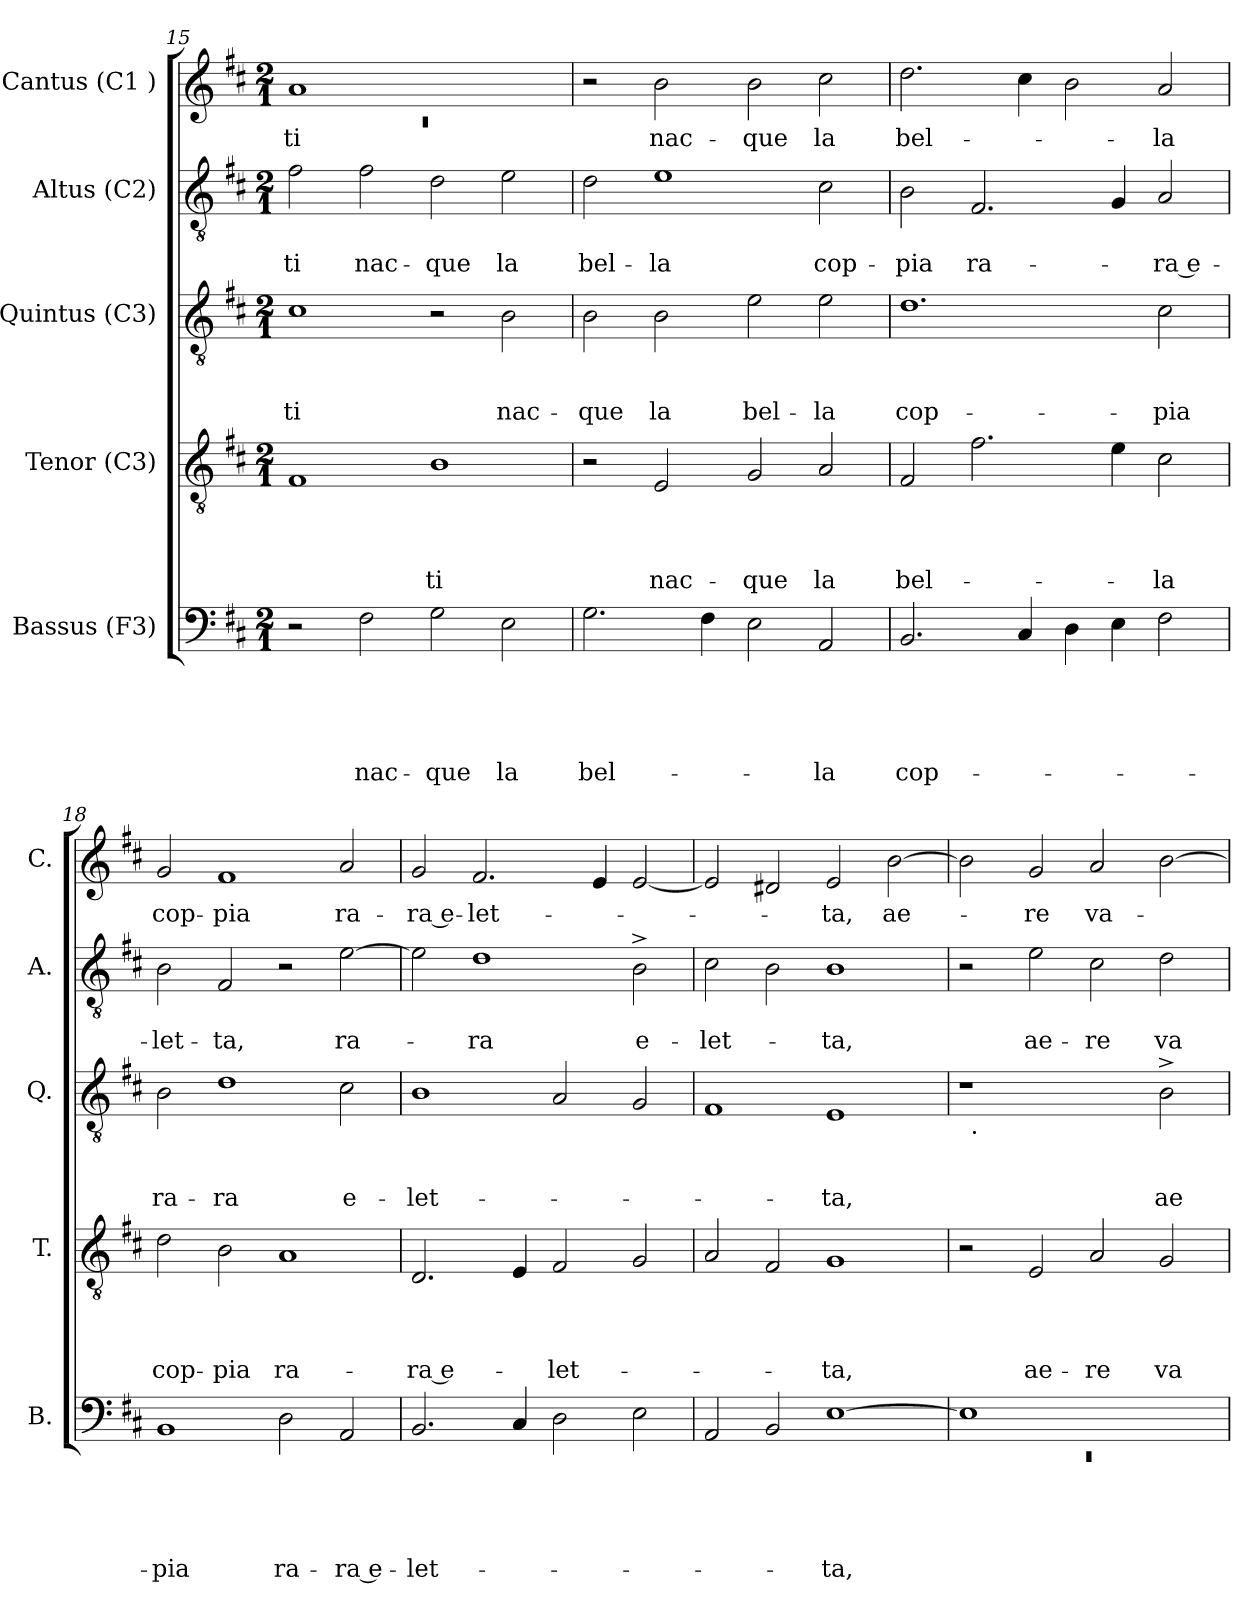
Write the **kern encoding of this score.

**kern	**text	**text	**text	**text	**text	**kern	**text	**text	**text	**text	**kern	**text	**text	**text	**kern	**text	**text	**kern	**text
*part5	*part5	*part5	*part5	*part5	*part5	*part4	*part4	*part4	*part4	*part4	*part3	*part3	*part3	*part3	*part2	*part2	*part2	*part1	*part1
*staff5	*staff5	*staff5	*staff5	*staff5	*staff5	*staff4	*staff4	*staff4	*staff4	*staff4	*staff3	*staff3	*staff3	*staff3	*staff2	*staff2	*staff2	*staff1	*staff1
*I"Bassus (F3)	*	*	*	*	*	*I"Tenor (C3)	*	*	*	*	*I"Quintus (C3)	*	*	*	*I"Altus (C2)	*	*	*I"Cantus (C1 )	*
*I'B.	*	*	*	*	*	*I'T.	*	*	*	*	*I'Q.	*	*	*	*I'A.	*	*	*I'C.	*
*clefF4	*	*	*	*	*	*clefGv2	*	*	*	*	*clefGv2	*	*	*	*clefGv2	*	*	*clefG2	*
*k[f#c#]	*	*	*	*	*	*k[f#c#]	*	*	*	*	*k[f#c#]	*	*	*	*k[f#c#]	*	*	*k[f#c#]	*
*D:	*	*	*	*	*	*D:	*	*	*	*	*D:	*	*	*	*D:	*	*	*D:	*
*M2/1	*	*	*	*	*	*M2/1	*	*	*	*	*M2/1	*	*	*	*M2/1	*	*	*M2/1	*
=15	=15	=15	=15	=15	=15	=15	=15	=15	=15	=15	=15	=15	=15	=15	=15	=15	=15	=15	=15
*	*	*	*	*	*	*	*	*	*	*	*	*	*	*	*	*	*	*^	*
!	!	!	!	!	!	!	!	!	!	!	!	!	!	!LO:LY:b	!	!	!LO:LY:b	!	!LO:N:vis=1	!LO:LY:b
2r	.	.	.	.	.	1F#	.	.	.	.	1c#	.	.	-ti	2f#\	.	-ti	1a	0rc	-ti
!	!	!	!	!	!LO:LY:b	!	!	!	!	!	!	!	!	!	!	!	!LO:LY:b	!	!	!
2F#\	.	.	.	.	nac-	.	.	.	.	.	.	.	.	.	2f#\	.	nac-	.	.	.
!	!	!	!	!	!LO:LY:b	!	!	!	!	!LO:LY:b	!	!	!	!	!	!	!LO:LY:b	!	!	!
2G\	.	.	.	.	-que	1B	.	.	.	-ti	2r	.	.	.	2d\	.	-que	1ryy	.	.
!	!	!	!	!	!LO:LY:b	!	!	!	!	!	!	!	!	!LO:LY:b	!	!	!LO:LY:b	!	!	!
2E\	.	.	.	.	la	.	.	.	.	.	2B\	.	.	nac-	2e\	.	la	.	.	.
*	*	*	*	*	*	*	*	*	*	*	*	*	*	*	*	*	*	*v	*v	*
=16	=16	=16	=16	=16	=16	=16	=16	=16	=16	=16	=16	=16	=16	=16	=16	=16	=16	=16	=16
!	!	!	!	!	!LO:LY:b	!	!	!	!	!	!	!	!	!LO:LY:b	!	!	!LO:LY:b	!	!
2.G\	.	.	.	.	bel-	2r	.	.	.	.	2B\	.	.	-que	2d\	.	bel-	2r	.
!	!	!	!	!	!	!	!	!	!	!LO:LY:b	!	!	!	!LO:LY:b	!	!	!LO:LY:b	!	!LO:LY:b
.	.	.	.	.	.	2E/	.	.	.	nac-	2B\	.	.	la	1e	.	-la	2b\	nac-
4F#\	.	.	.	.	.	.	.	.	.	.	.	.	.	.	.	.	.	.	.
!	!	!	!	!	!	!	!	!	!	!LO:LY:b	!	!	!	!LO:LY:b	!	!	!	!	!LO:LY:b
2E\	.	.	.	.	.	2G/	.	.	.	-que	2e\	.	.	bel-	.	.	.	2b\	-que
!	!	!	!	!	!LO:LY:b	!	!	!	!	!LO:LY:b	!	!	!	!LO:LY:b	!	!	!LO:LY:b	!	!LO:LY:b
2AA/	.	.	.	.	-la	2A/	.	.	.	la	2e\	.	.	-la	2c#\	.	cop-	2cc#\	la
!!LO:LB:g=z
=17	=17	=17	=17	=17	=17	=17	=17	=17	=17	=17	=17	=17	=17	=17	=17	=17	=17	=17	=17
!	!	!	!	!	!LO:LY:b	!	!	!	!	!LO:LY:b	!	!	!	!LO:LY:b	!	!	!LO:LY:b	!	!LO:LY:b
2.BB/	.	.	.	.	cop-	2F#/	.	.	.	bel-	1.d	.	.	cop-	2B\	.	-pia	2.dd\	bel-
!	!	!	!	!	!	!	!	!	!	!	!	!	!	!	!	!	!LO:LY:b	!	!
.	.	.	.	.	.	2.f#\	.	.	.	.	.	.	.	.	2.F#/	.	ra-	.	.
4C#/	.	.	.	.	.	.	.	.	.	.	.	.	.	.	.	.	.	4cc#\	.
4D\	.	.	.	.	.	.	.	.	.	.	.	.	.	.	.	.	.	2b\	.
4E\	.	.	.	.	.	4e\	.	.	.	.	.	.	.	.	4G/	.	.	.	.
!	!	!	!	!	!	!	!	!	!	!LO:LY:b	!	!	!	!LO:LY:b	!	!	!LO:LY:b:rj	!	!LO:LY:b
2F#\	.	.	.	.	.	2c#\	.	.	.	-la	2c#\	.	.	-pia	2A/	.	-ra e-	2a/	-la
=18	=18	=18	=18	=18	=18	=18	=18	=18	=18	=18	=18	=18	=18	=18	=18	=18	=18	=18	=18
!	!	!	!	!	!LO:LY:b	!	!	!	!	!LO:LY:b	!	!	!	!LO:LY:b	!	!	!LO:LY:b	!	!LO:LY:b
1BB	.	.	.	.	-pia	2d\	.	.	.	cop-	2B\	.	.	ra-	2B\	.	-let-	2g/	cop-
!	!	!	!	!	!	!	!	!	!	!LO:LY:b	!	!	!	!LO:LY:b	!	!	!LO:LY:b	!	!LO:LY:b
.	.	.	.	.	.	2B\	.	.	.	-pia	1d	.	.	-ra	2F#/	.	-ta,	1f#	-pia
!	!	!	!	!	!LO:LY:b	!	!	!	!	!LO:LY:b	!	!	!	!	!	!	!	!	!
2D\	.	.	.	.	ra-	1A	.	.	.	ra-	.	.	.	.	2r	.	.	.	.
!	!	!	!	!	!LO:LY:b:rj	!	!	!	!	!	!	!	!	!LO:LY:b	!	!	!LO:LY:b	!	!LO:LY:b
2AA/	.	.	.	.	-ra e-	.	.	.	.	.	2c#\	.	.	e-	[>2e\	.	ra-	2a/	ra-
=19	=19	=19	=19	=19	=19	=19	=19	=19	=19	=19	=19	=19	=19	=19	=19	=19	=19	=19	=19
!	!	!	!	!	!LO:LY:b	!	!	!	!	!LO:LY:b	!	!	!	!LO:LY:b	!	!	!	!	!LO:LY:b:rj
2.BB/	.	.	.	.	-let-	2.D/	.	.	.	-ra e-	1B	.	.	-let-	2e\]	.	.	2g/	-ra e-
!	!	!	!	!	!	!	!	!	!	!	!	!	!	!	!	!	!LO:LY:b	!	!LO:LY:b
.	.	.	.	.	.	.	.	.	.	.	.	.	.	.	1d	.	-ra	2.f#/	-let-
4C#/	.	.	.	.	.	4E/	.	.	.	.	.	.	.	.	.	.	.	.	.
!	!	!	!	!	!	!	!	!	!	!LO:LY:b	!	!	!	!	!	!	!	!	!
2D\	.	.	.	.	.	2F#/	.	.	.	-let-	2A/	.	.	.	.	.	.	.	.
.	.	.	.	.	.	.	.	.	.	.	.	.	.	.	.	.	.	4e/	.
!	!	!	!	!	!	!	!	!	!	!	!	!	!	!	!	!	!LO:LY:b	!	!
2E\	.	.	.	.	.	2G/	.	.	.	.	2G/	.	.	.	2B^>\	.	e-	[<2e/	.
=20	=20	=20	=20	=20	=20	=20	=20	=20	=20	=20	=20	=20	=20	=20	=20	=20	=20	=20	=20
!	!	!	!	!	!	!	!	!	!	!	!	!	!	!	!	!	!LO:LY:b	!	!
2AA/	.	.	.	.	.	2A/	.	.	.	.	1F#	.	.	.	2c#\	.	-let-	2e/]	.
2BB/	.	.	.	.	.	2F#/	.	.	.	.	.	.	.	.	2B\	.	.	2d#/	.
!	!	!	!	!	!LO:LY:b	!	!	!	!	!LO:LY:b	!	!	!	!LO:LY:b	!	!	!LO:LY:b	!	!LO:LY:b
[>1E	.	.	.	.	-ta,	1G	.	.	.	-ta,	1E	.	.	-ta,	1B	.	-ta,	2e/	-ta,
!	!	!	!	!	!	!	!	!	!	!	!	!	!	!	!	!	!	!	!LO:LY:b
.	.	.	.	.	.	.	.	.	.	.	.	.	.	.	.	.	.	[>2b\	ae-
=21	=21	=21	=21	=21	=21	=21	=21	=21	=21	=21	=21	=21	=21	=21	=21	=21	=21	=21	=21
*^	*	*	*	*	*	*	*	*	*	*	*	*	*	*	*	*	*	*	*
!	!LO:N:vis=1	!	!	!	!	!	!	!	!	!	!	!	!	!	!	!	!	!	!	!
*	*	*	*	*	*	*	*	*	*	*	*	*^	*	*	*	*	*	*	*	*
1E]	0rEE	.	.	.	.	.	2r	.	.	.	.	1r	32ryy	.	.	.	2r	.	.	2b\]	.
!	!	!	!	!	!	!	!	!	!	!	!	!	!LO:TX:b:t=.	!	!	!	!	!	!	!	!
.	.	.	.	.	.	.	.	.	.	.	.	.	1ryy	.	.	.	.	.	.	.	.
!	!	!	!	!	!	!	!	!	!	!	!LO:LY:b	!	!	!	!	!	!	!	!LO:LY:b	!	!LO:LY:b
.	.	.	.	.	.	.	2E/	.	.	.	ae-	.	.	.	.	.	2e\	.	ae-	2g/	-re
!	!	!	!	!	!	!	!	!	!	!	!LO:LY:b	!	!	!	!	!	!	!	!LO:LY:b	!	!LO:LY:b
1ryy	.	.	.	.	.	.	2A/	.	.	.	-re	2ryy	.	.	.	.	2c#\	.	-re	2a/	va-
.	.	.	.	.	.	.	.	.	.	.	.	.	2ryy	.	.	.	.	.	.	.	.
!	!	!	!	!	!	!	!	!	!	!	!LO:LY:b	!	!	!	!	!LO:LY:b	!	!	!LO:LY:b	!	!
.	.	.	.	.	.	.	2G/	.	.	.	va-	2B^>\	.	.	.	ae-	2d\	.	va-	[<2b\	.
.	.	.	.	.	.	.	.	.	.	.	.	.	4...ryy	.	.	.	.	.	.	.	.
*v	*v	*	*	*	*	*	*	*	*	*	*	*v	*v	*	*	*	*	*	*	*	*
=	=	=	=	=	=	=	=	=	=	=	=	=	=	=	=	=	=	=	=
*-	*-	*-	*-	*-	*-	*-	*-	*-	*-	*-	*-	*-	*-	*-	*-	*-	*-	*-	*-
